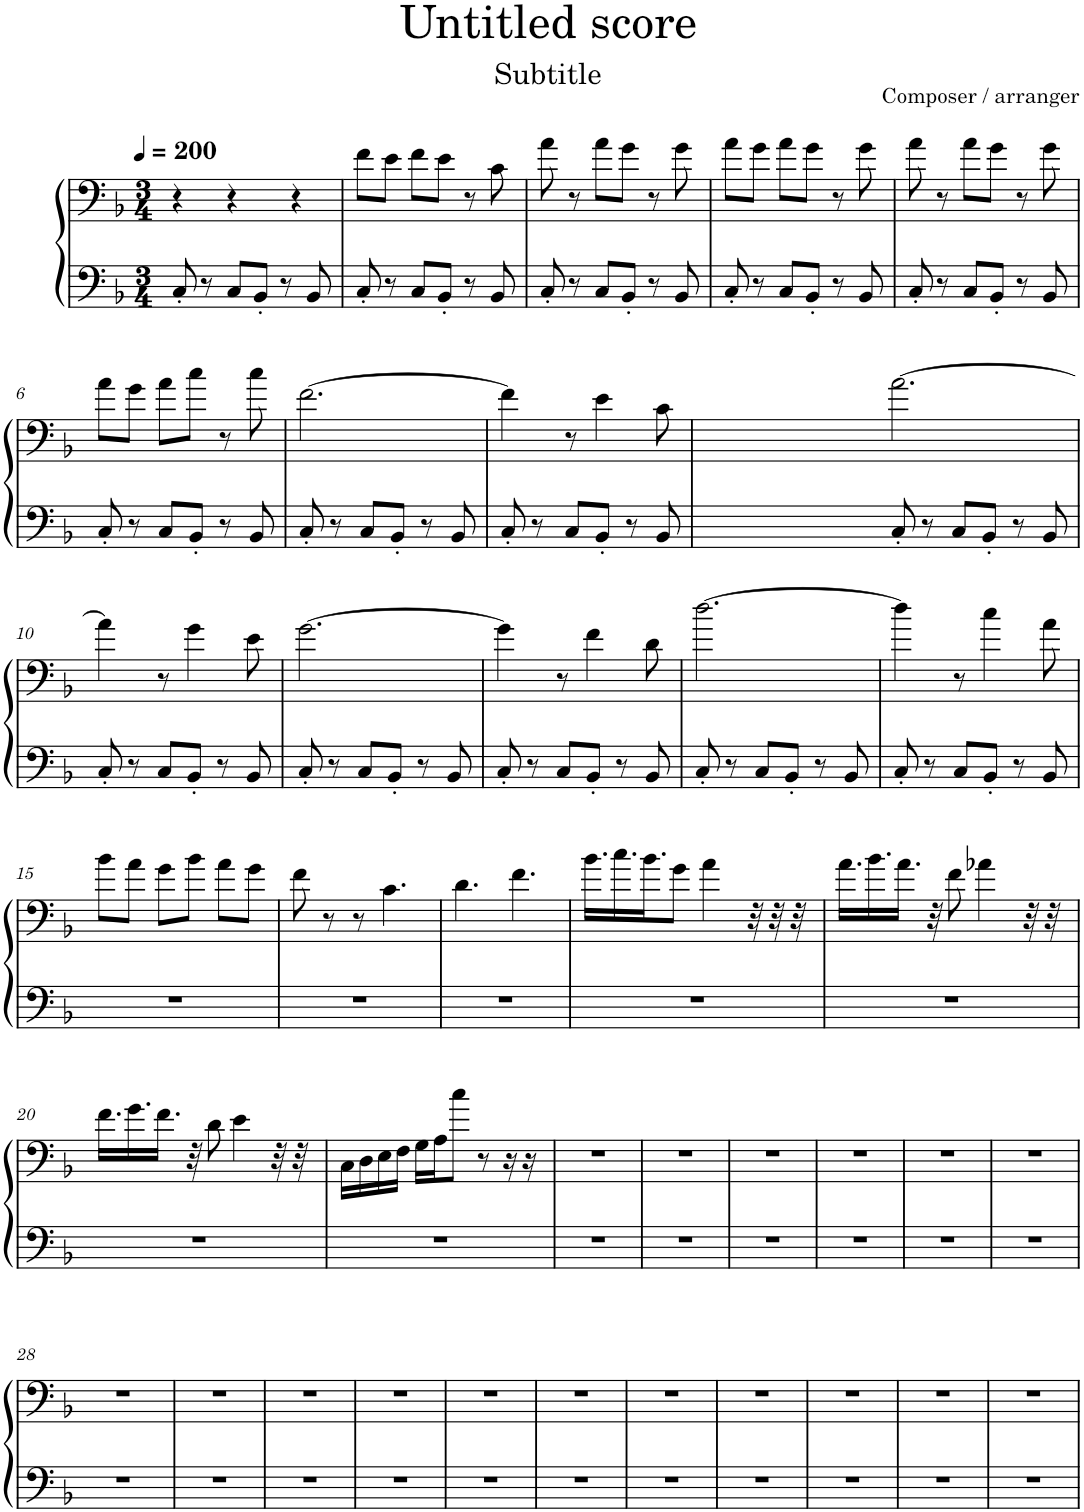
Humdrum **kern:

**kern	**kern
*part1	*part1
*staff2	*staff1
*I"Bassoon	*
*I'Bsn.	*
*clefF4	*clefF4
*k[b-]	*k[b-]
*M3/4	*M3/4
*MM200	*MM200
=1	=1
8C'/	4r
8r	.
8C/L	4r
8BB-'/J	.
8r	4r
8BB-/	.
=2	=2
8C'/	8f\L
8r	8e\J
8C/L	8f\L
8BB-'/J	8e\J
8r	8r
8BB-/	8c\
=3	=3
8C'/	8a\
8r	8r
8C/L	8a\L
8BB-'/J	8g\J
8r	8r
8BB-/	8g\
=4	=4
8C'/	8a\L
8r	8g\J
8C/L	8a\L
8BB-'/J	8g\J
8r	8r
8BB-/	8g\
=5	=5
8C'/	8a\
8r	8r
8C/L	8a\L
8BB-'/J	8g\J
8r	8r
8BB-/	8g\
!!LO:LB:g=z
=6	=6
8C'/	8a\L
8r	8g\J
8C/L	8a\L
8BB-'/J	8cc\J
8r	8r
8BB-/	8cc\
=7	=7
8C'/	[2.f\
8r	.
8C/L	.
8BB-'/J	.
8r	.
8BB-/	.
=8	=8
8C'/	4f\]
8r	.
8C/L	8r
8BB-'/J	4e\
8r	.
8BB-/	8c\
=9	=9
8C'/	[2.a\
8r	.
8C/L	.
8BB-'/J	.
8r	.
8BB-/	.
!!LO:LB:g=z
=10	=10
8C'/	4a\]
8r	.
8C/L	8r
8BB-'/J	4g\
8r	.
8BB-/	8e\
=11	=11
8C'/	[2.g\
8r	.
8C/L	.
8BB-'/J	.
8r	.
8BB-/	.
=12	=12
8C'/	4g\]
8r	.
8C/L	8r
8BB-'/J	4f\
8r	.
8BB-/	8d\
=13	=13
8C'/	[2.dd\
8r	.
8C/L	.
8BB-'/J	.
8r	.
8BB-/	.
=14	=14
8C'/	4dd\]
8r	.
8C/L	8r
8BB-'/J	4cc\
8r	.
8BB-/	8a\
!!LO:LB:g=z
=15	=15
2.r	8b-\L
.	8a\J
.	8g\L
.	8b-\J
.	8a\L
.	8g\J
=16	=16
2.r	8f\
.	8r
.	8r
.	4.c\
=17	=17
2.r	4.d\
.	4.f\
=18	=18
2.r	16.b-\LL
.	16.cc\
.	16.b-\J
.	8g\J
.	4a\
.	32r
.	32r
.	32r
=19	=19
2.r	16.a\LL
.	16.b-\
.	16.a\JJ
.	32r
.	8f\
.	4a-X\
.	32r
.	32r
!!LO:LB:g=z
=20	=20
2.r	16.f\LL
.	16.g\
.	16.f\JJ
.	32r
.	8d\
.	4e\
.	32r
.	32r
=21	=21
2.r	16C\LL
.	16D\
.	16E\
.	16F\JJ
.	16G\LL
.	16A\J
.	8cc\J
.	8r
.	16r
.	16r
=22	=22
2.r	2.r
=23	=23
2.r	2.r
=24	=24
2.r	2.r
=25	=25
2.r	2.r
=26	=26
2.r	2.r
=27	=27
2.r	2.r
!!LO:LB:g=z
=28	=28
2.r	2.r
=29	=29
2.r	2.r
=30	=30
2.r	2.r
=31	=31
2.r	2.r
=32	=32
2.r	2.r
=33	=33
2.r	2.r
=34	=34
2.r	2.r
=35	=35
2.r	2.r
=36	=36
2.r	2.r
=37	=37
2.r	2.r
=38	=38
2.r	2.r
=	=
*-	*-
